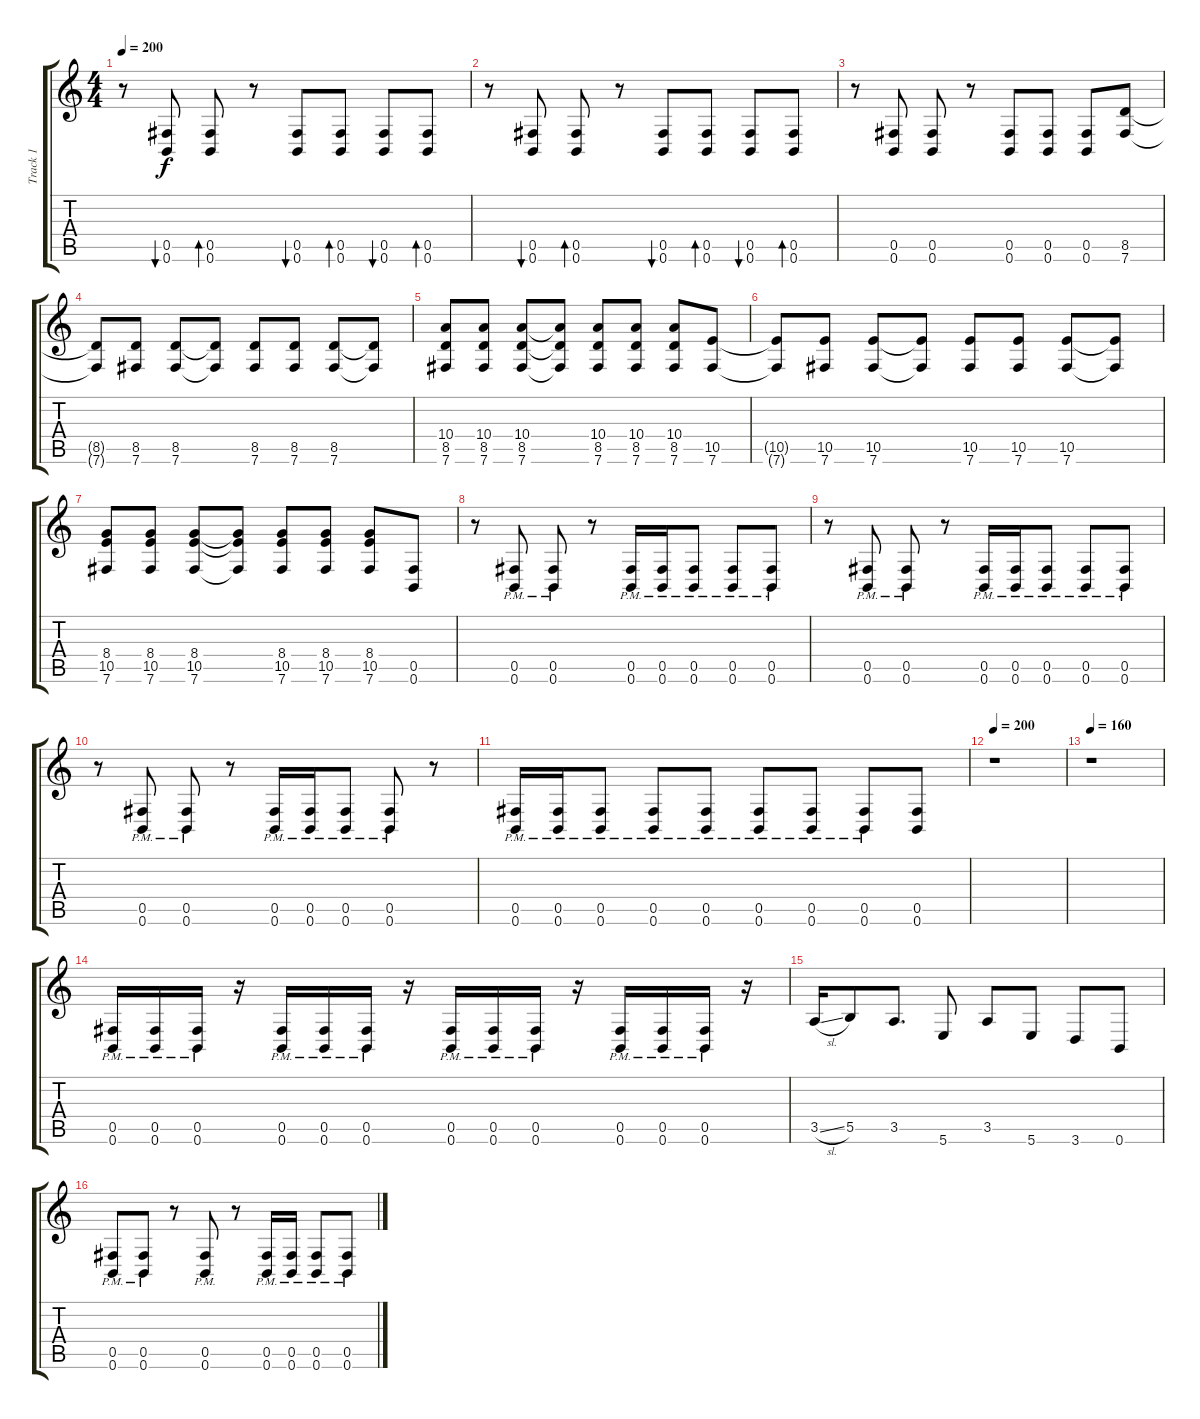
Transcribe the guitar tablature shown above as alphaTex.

\track ("Track 1" "Track 1") {instrument overdrivenguitar}
\staff {score tabs}
\tuning (Db4 Ab3 E3 B2 Gb2 B1) {hide}
\ts (4 4)
\tempo 200
\clef g2
\ks c
r.8{dy f} (0.5 0.6).8{bu 60} (0.5 0.6).8{bd 60} r.8 (0.5 0.6).8{bu 60} (0.5 0.6).8{bd 60} (0.5 0.6).8{bu 60} (0.5 0.6).8{bd 60} |
r.8 (0.5 0.6).8{bu 60} (0.5 0.6).8{bd 60} r.8 (0.5 0.6).8{bu 60} (0.5 0.6).8{bd 60} (0.5 0.6).8{bu 60} (0.5 0.6).8{bd 60} |
r.8 (0.5 0.6).8 (0.5 0.6).8 r.8 (0.5 0.6).8 (0.5 0.6).8 (0.5 0.6).8 (8.5 7.6).8 |
(8.5{t} 7.6{t}).8 (8.5 7.6).8 (8.5 7.6).8 (8.5{t} 7.6{t}).8 (8.5 7.6).8 (8.5 7.6).8 (8.5 7.6).8 (8.5{t} 7.6{t}).8 |
(10.4 8.5 7.6).8 (10.4 8.5 7.6).8 (10.4 8.5 7.6).8 (10.4{t} 8.5{t} 7.6{t}).8 (10.4 8.5 7.6).8 (10.4 8.5 7.6).8 (10.4 8.5 7.6).8 (10.5 7.6).8 |
(10.5{t} 7.6{t}).8 (10.5 7.6).8 (10.5 7.6).8 (10.5{t} 7.6{t}).8 (10.5 7.6).8 (10.5 7.6).8 (10.5 7.6).8 (10.5{t} 7.6{t}).8 |
(8.4 10.5 7.6).8 (8.4 10.5 7.6).8 (8.4 10.5 7.6).8 (8.4{t} 10.5{t} 7.6{t}).8 (8.4 10.5 7.6).8 (8.4 10.5 7.6).8 (8.4 10.5 7.6).8 (0.5 0.6).8 |
r.8 (0.5{pm} 0.6{pm}).8 (0.5{pm} 0.6{pm}).8 r.8 (0.5{pm} 0.6{pm}).16 (0.5{pm} 0.6{pm}).16 (0.5{pm} 0.6{pm}).8 (0.5{pm} 0.6{pm}).8 (0.5{pm} 0.6{pm}).8 |
r.8 (0.5{pm} 0.6{pm}).8 (0.5{pm} 0.6{pm}).8 r.8 (0.5{pm} 0.6{pm}).16 (0.5{pm} 0.6{pm}).16 (0.5{pm} 0.6{pm}).8 (0.5{pm} 0.6{pm}).8 (0.5{pm} 0.6{pm}).8 |
r.8 (0.5{pm} 0.6{pm}).8 (0.5{pm} 0.6{pm}).8 r.8 (0.5{pm} 0.6{pm}).16 (0.5{pm} 0.6{pm}).16 (0.5{pm} 0.6{pm}).8 (0.5{pm} 0.6{pm}).8 r.8 |
(0.5{pm} 0.6{pm}).16 (0.5{pm} 0.6{pm}).16 (0.5{pm} 0.6{pm}).8 (0.5{pm} 0.6{pm}).8 (0.5{pm} 0.6{pm}).8 (0.5{pm} 0.6{pm}).8 (0.5{pm} 0.6{pm}).8 (0.5{pm} 0.6{pm}).8 (0.5 0.6).8 |
\tempo 200
r.1 |
\tempo 160
r.1 |
(0.5{pm} 0.6{pm}).16 (0.5{pm} 0.6{pm}).16 (0.5{pm} 0.6{pm}).16 r.16 (0.5{pm} 0.6{pm}).16 (0.5{pm} 0.6{pm}).16 (0.5{pm} 0.6{pm}).16 r.16 (0.5{pm} 0.6{pm}).16 (0.5{pm} 0.6{pm}).16 (0.5{pm} 0.6{pm}).16 r.16 (0.5{pm} 0.6{pm}).16 (0.5{pm} 0.6{pm}).16 (0.5{pm} 0.6{pm}).16 r.16 |
3.5{sl}.16 5.5.8 3.5.8{d} 5.6.8 3.5.8 5.6.8 3.6.8 0.6.8 |
(0.5{pm} 0.6{pm}).8 (0.5{pm} 0.6{pm}).8 r.8 (0.5{pm} 0.6{pm}).8 r.8 (0.5{pm} 0.6{pm}).16 (0.5{pm} 0.6{pm}).16 (0.5{pm} 0.6{pm}).8 (0.5{pm} 0.6{pm}).8
